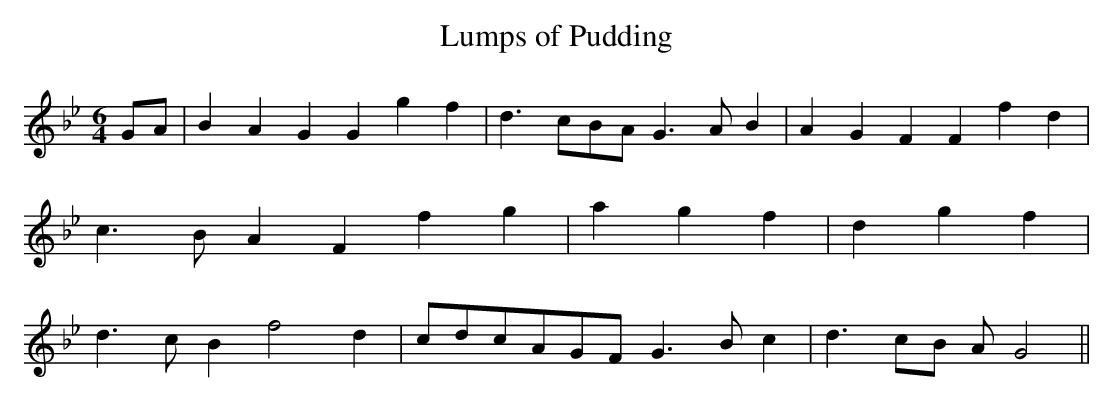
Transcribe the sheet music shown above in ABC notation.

X:1
T:Lumps of Pudding
M:6/4
L:1/4
K:Bb
G/2-A/2| B- A G G- g f| d3/2- c/2B/2-A/2 G3/2 A/2- B| A- G F F- f d|\
 c3/2- B/2 A F f- g| a g f| d g f| d3/2 c/2 B f2 d|c/2-d/2c/2-A/2G/2-F/2 G3/2 B/2 c|\
 d3/2- c/2B/2 A/2 G2||
